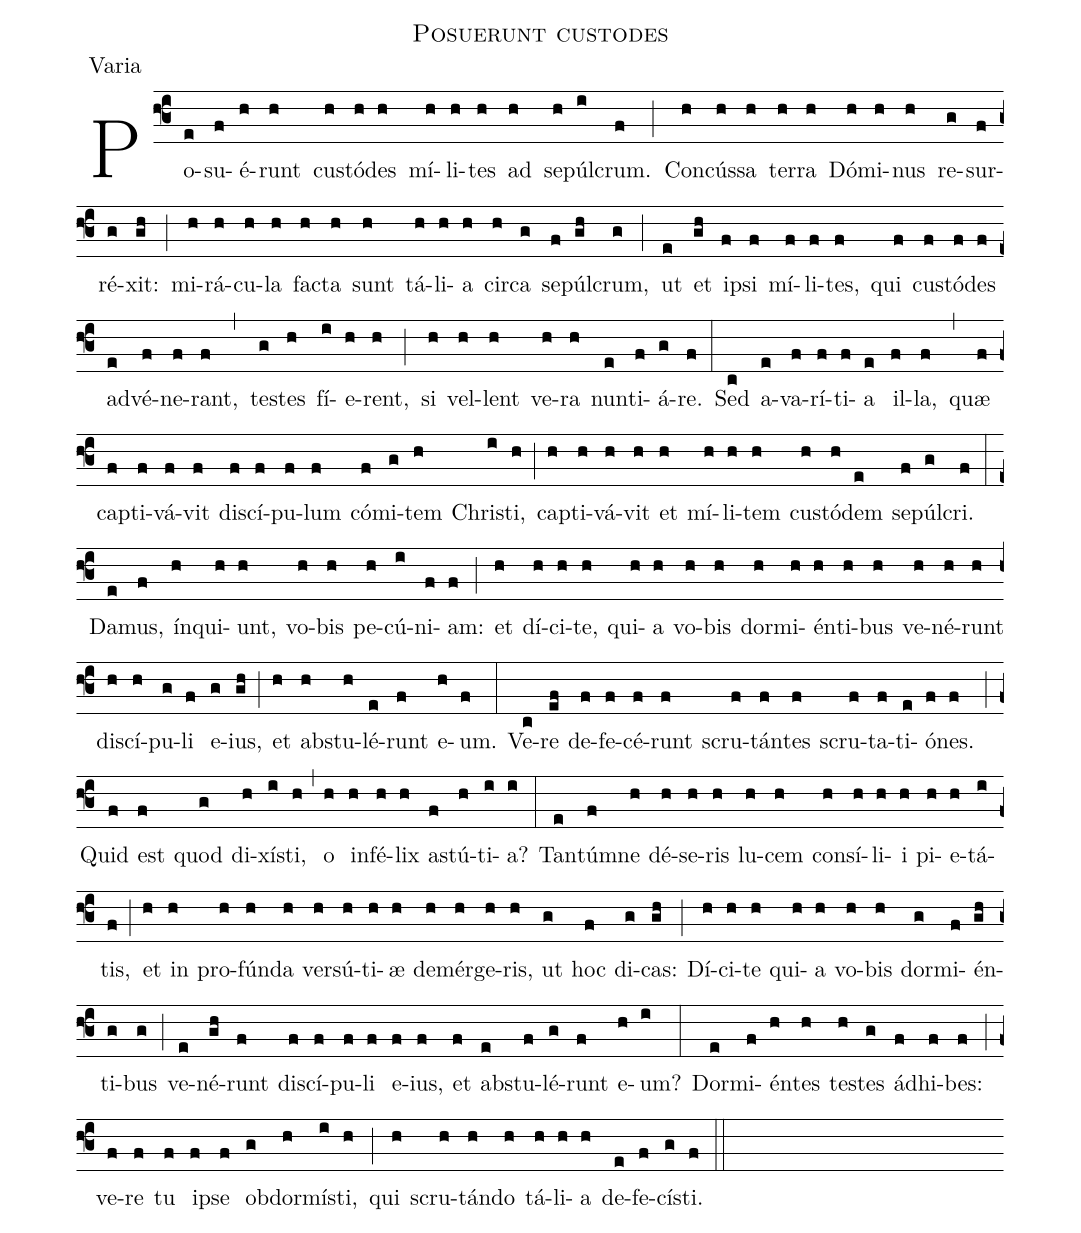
name:Posuerunt custodes;
office-part:Varia;
%%
(f3)Po(e)su(f)é(h)runt(h) cu(h)stó(h)des(h) mí(h)li(h)tes(h) ad(h) se(h)púl(i)crum.(f) (;) Con(h)cús(h)sa(h) ter(h)ra(h) Dó(h)mi(h)nus(h) re(g)sur(f)ré(g)xit:(gh) (;) mi(h)rá(h)cu(h)la(h) fa(h)cta(h) sunt(h) tá(h)li(h)a(h) cir(h)ca(g) se(f)púl(gh)crum,(g) (;) ut(e) et(gh) i(f)psi(f) mí(f)li(f)tes,(f) qui(f) cu(f)stó(f)des(f) ad(e)vé(f)ne(f)rant,(f) (,) te(g)stes(h) fí(i)e(h)rent,(h) (;) si(h) vel(h)lent(h) ve(h)ra(h) nun(e)ti(f)á(g)re.(f) (:) Sed(c) a(e)va(f)rí(f)ti(f)a(e) il(f)la,(f) (,) quæ(f) cap(f)ti(f)vá(f)vit(f) di(f)scí(f)pu(f)lum(f) có(f)mi(g)tem(h) Chri(i)sti,(h) (;) cap(h)ti(h)vá(h)vit(h) et(h) mí(h)li(h)tem(h) cu(h)stó(h)dem(e) se(f)púl(g)cri.(f) (:) Da(e)mus,(f) ín(h)qui(h)unt,(h) vo(h)bis(h) pe(h)cú(i)ni(f)am:(f) (;) et(h) dí(h)ci(h)te,(h) qui(h)a(h) vo(h)bis(h) dor(h)mi(h)én(h)ti(h)bus(h) ve(h)né(h)runt(h) di(h)scí(h)pu(g)li(f) e(g)ius,(gh) (;) et(h) ab(h)stu(h)lé(e)runt(f) e(h)um.(f) (:) Ve(c)re(ef) de(f)fe(f)cé(f)runt(f) scru(f)tán(f)tes(f) scru(f)ta(f)ti(e)ó(f)nes.(f) (;) Quid(f) est(f) quod(g) di(h)xí(i)sti,(h) (,) o(h) in(h)fé(h)lix(h) a(f)stú(h)ti(i)a?(i) (:) Tan(e)túm(f)ne(h) dé(h)se(h)ris(h) lu(h)cem(h) con(h)sí(h)li(h)i(h) pi(h)e(h)tá(i)tis,(f) (;) et(h) in(h) pro(h)fún(h)da(h) ver(h)sú(h)ti(h)æ(h) de(h)mér(h)ge(h)ris,(h) ut(g) hoc(f) di(g)cas:(gh) (;) Dí(h)ci(h)te(h) qui(h)a(h) vo(h)bis(h) dor(g)mi(f)én(gh)ti(g)bus(g) (;) ve(e)né(gh)runt(f) di(f)scí(f)pu(f)li(f) e(f)ius,(f) et(f) ab(e)stu(f)lé(g)runt(f) e(h)um?(i) (:) Dor(e)mi(f)én(h)tes(h) te(h)stes(g) á(f)dhi(f)bes:(f) (;) ve(f)re(f) tu(f) i(f)pse(f) ob(g)dor(h)mí(i)sti,(h) (;) qui(h) scru(h)tán(h)do(h) tá(h)li(h)a(h) de(e)fe(f)cí(g)sti.(f) (::)
